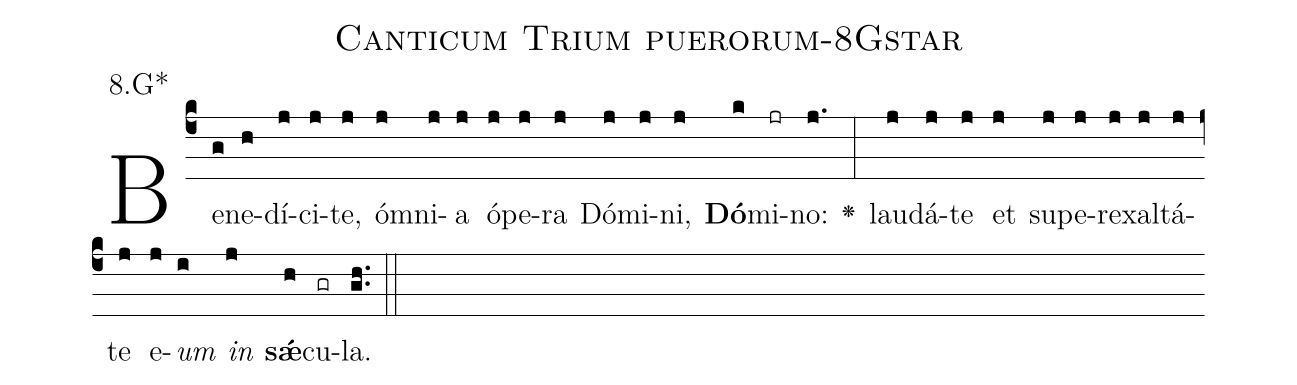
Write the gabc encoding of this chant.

name: Canticum Trium puerorum-8Gstar;
annotation: 8.G*;
%%
(c4)Be(g)ne(h)dí(j)ci(j)te,(j) óm(j)ni(j)a(j) ó(j)pe(j)ra(j) Dó(j)mi(j)ni,(j) <b>Dó</b>(k)mi(jr)no:(j.) <v>\greheightstar</v>(:) lau(j)dá(j)te(j) et(j) su(j)pe(j)re(j)xal(j)tá(j)te(j) e(j)<i>um</i>(i) <i>in</i>(j) <b>sǽ</b>(h)cu(gr)la.(gh..) (::)


%E(j) u(j) o(i) u(j) a(h) e.(gh..) (::)
